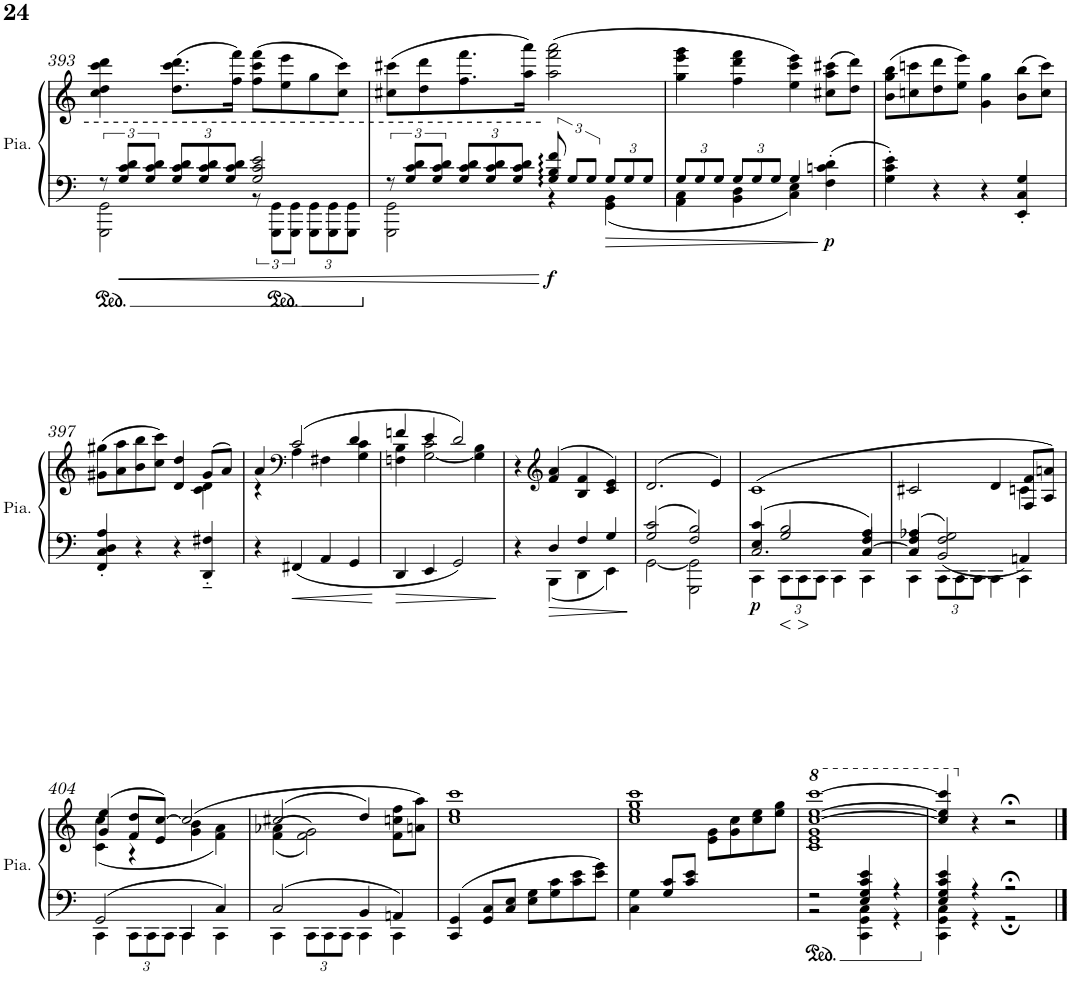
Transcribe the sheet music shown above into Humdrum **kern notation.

**kern	**kern	**dynam
*part1	*part1	*part1
*staff2	*staff1	*staff1/2
*I"Piano	*	*
*I'Pia.	*	*
!!LO:PB:g=z
*clefF4	*clefG2	*
*k[]	*k[]	*
*M4/4	*M4/4	*
*met(c)	*met(c)	*
=393	=393	=393
*^	*	*
12r	2GGG\ 2GG\	4cc\ 4dd\ 4ccc\ 4ddd\	.
12G/ 12c/ 12d/L	.	.	.
12G/ 12c/ 12d/J	.	.	.
*Xbrackettup	*	*	*
12G/ 12c/ 12d/L	.	(>8.dd\ 8.ccc\ 8.ddd\L	.
12G/ 12c/ 12d/	.	.	.
12G/ 12c/ 12d/J	.	.	.
.	.	16ff\ 16fff\Jk)	.
*	*brackettup	*	*
2G/ 2c/ 2e/	12r	(>8ff\ 8ccc\ 8fff\L	.
.	12GGG\ 12GG\L	.	.
.	.	8ee\ 8eee\	.
.	12GGG\ 12GG\J	.	.
*	*Xbrackettup	*	*
.	12GGG\ 12GG\L	8gg\	.
.	12GGG\ 12GG\	.	.
.	.	8cc\ 8ccc\J)	.
.	12GGG\ 12GG\J	.	.
=394	=394	=394	=394
*brackettup	*	*	*
12r	2GGG\ 2GG\	(>8cc#X\ 8ccc#X\L	.
12G/ 12c/ 12d/L	.	.	.
.	.	8dd\ 8ddd\	.
12G/ 12c/ 12d/J	.	.	.
*Xbrackettup	*	*	*
12G/ 12c/ 12d/L	.	8.ff\ 8.fff\	.
12G/ 12c/ 12d/	.	.	.
12G/ 12c/ 12d/J	.	.	.
.	.	16aa\ 16aaa\Jk)	.
*brackettup	*	*	*
!	!	!	!LO:DY:b=2
12G/ 12B/ 12f/	4r	(>2aa\ 2fff\ 2aaa\	f
12G/L	.	.	.
12G/J	.	.	.
*Xbrackettup	*	*	*
12G/L	4GG\ 4BB\	.	.
12G/	.	.	.
12G/J	.	.	.
=395	=395	=395	=395
12G/L	4AA\ 4C\	4gg\ 4eee\ 4ggg\	.
12G/	.	.	.
12G/J	.	.	.
12G/L	4BB\ 4D\	4ff\ 4ddd\ 4fff\	.
12G/	.	.	.
12G/J	.	.	.
4G/	4C\ 4E\	4ee\ 4ccc\ 4eee\)	.
!	!	!	!LO:DY:b=2
4F\' 4cn\' 4d\'	4ryy	(>8cc#X\ 8aa\ 8ccc#X\L	p
.	.	8dd\ 8ddd\J)	.
*v	*v	*	*
=396	=396	=396
4G\' 4c\' 4e\'	(>8b\ 8gg\ 8bb\L	.
.	8ccn\ 8cccn\	.
4r	8dd\ 8ddd\	.
.	8ee\ 8eee\J)	.
4r	4g\ 4gg\	.
4EE/' 4C/' 4G/'	(>8b\ 8bb\L	.
.	8cc\ 8ccc\J)	.
!!LO:LB:g=z
=397	=397	=397
*	*^	*
4FF/' 4C/' 4D/' 4A/'	(>8g#X\ 8gg#X\L	2.ryy	.
.	8a\ 8aa\	.	.
4r	8b\ 8bb\	.	.
.	8cc\ 8ccc\J)	.	.
4r	4d/ 4dd/	.	.
4DD/'~ 4F#X/'~	(>8g#/L	4c\ 4d\	.
.	8a/J)	.	.
=398	=398	=398	=398
4r	4a/	4r	.
*	*clefF4	*	*
4FF#X/	(>2c/	4A\	.
4AA/	.	4F#X\	.
4GG/	4d/	4G\ 4c\	.
=399	=399	=399	=399
4DD/	4fn/	4Fn\ 4B\	.
4EE/	4e/	[2G\ 2c\	.
2GG/	2d/)	.	.
.	.	4G\] 4B\	.
*	*v	*v	*
=400	=400	=400
*^	*	*
4r	4ryy	4r	.
*	*	*clefG2	*
4D/	4BBB\	(>4f/ 4a/	.
4F/	4DD\	4B/ 4f/	.
4G/	4EE\	4c/ 4e/)	.
=401	=401	=401	=401
2G/ 2c/	[2GG\	(>2.d/	.
2F/ 2B/	2GGG\ 2GG\]	.	.
.	.	4e/)	.
=402	=402	=402	=402
*	*^	*	*
!	!	!	!	!LO:DY:b=2
4E/ 4c/	4CC\	2.C/	(>1c	p
2G/ 2B/	12CC\L	.	.	.
.	12CC\	.	.	.
.	12CC\J	.	.	.
.	4CC\	.	.	.
4F/ 4A/	4CC\	[4C/	.	.
=403	=403	=403	=403	=403
*	*	*	*^	*
4F/ 4A-X/	4CC\	4C/]	2c#X/	2.ryy	.
2BB/ 2F/ 2G/	12CC\L	4ryy	.	.	.
.	12CC\	.	.	.	.
.	12CC\J	.	.	.	.
.	4CC\	2ryy	4d/	.	.
4AAn/	4CC\	.	8F/ 8f/L	4cn\	.
.	.	.	8A/ 8an/J)	.	.
*	*v	*v	*	*	*
!!LO:LB:g=z	!!
=404	=404	=404	=404	=404
2GG/	4CC\	(>4g/ 4ee/	(<4c\ 4cc\	.
.	12CC\L	8f/ 8dd/L	4r	.
.	12CC\	.	.	.
.	.	8e/ [8cc/J)	.	.
.	12CC\J	.	.	.
4CC/	4CC\	(>2cc/]	4g\ 4b\	.
4C/	4CC\	.	4f\ 4a\)	.
=405	=405	=405	=405	=405
2C/	4CC\	(>2cc#X/	(>(<4f\ 4a-X\	.
.	12CC\L	.	2f\ 2g\))	.
.	12CC\	.	.	.
.	12CC\J	.	.	.
4BB/	4CC\	4dd/)	.	.
4AAn/	4CC\	8f\ 8ccn\ 8ff\L	4ryy	.
.	.	8an\ 8aa\J)	.	.
*v	*v	*	*	*
*	*v	*v	*
=406	=406	=406
4CC/ 4GG/	1cc 1ee 1ccc	.
8GG/ 8C/L	.	.
8C/ 8E/J	.	.
8E\ 8G\L	.	.
8G\ 8c\	.	.
8c\ 8e\	.	.
8e\ 8g\J	.	.
=407	=407	=407
*^	*^	*
4G	4C\ 4G\	1cc 1ee 1gg 1ccc	4ryy	.
2.ryy	8G/ 8c/L	.	4ryy	.
.	8c/ 8e/J	.	.	.
.	2ryy	.	8e\ 8g\L	.
.	.	.	8g\ 8cc\	.
.	.	.	8cc\ 8ee\	.
.	.	.	8ee\ 8gg\J	.
=408	=408	=408	=408	=408
*	*	*8va	*	*
2r	2r	[1ccc [1eee [1cccc	1cc 1ee 1gg	.
4E/ 4G/ 4c/ 4e/	4CC\ 4GG\ 4C\	.	.	.
4r	4r	.	.	.
*	*	*v	*v	*
=409	=409	=409	=409
4E/ 4G/ 4c/ 4e/	4CC\ 4GG\ 4C\	4ccc/] 4eee/] 4cccc/]	.
*	*	*X8va	*
4r	4r	4r	.
2r;<	2r;	2r;<	.
*v	*v	*	*
==	==	==
*-	*-	*-
